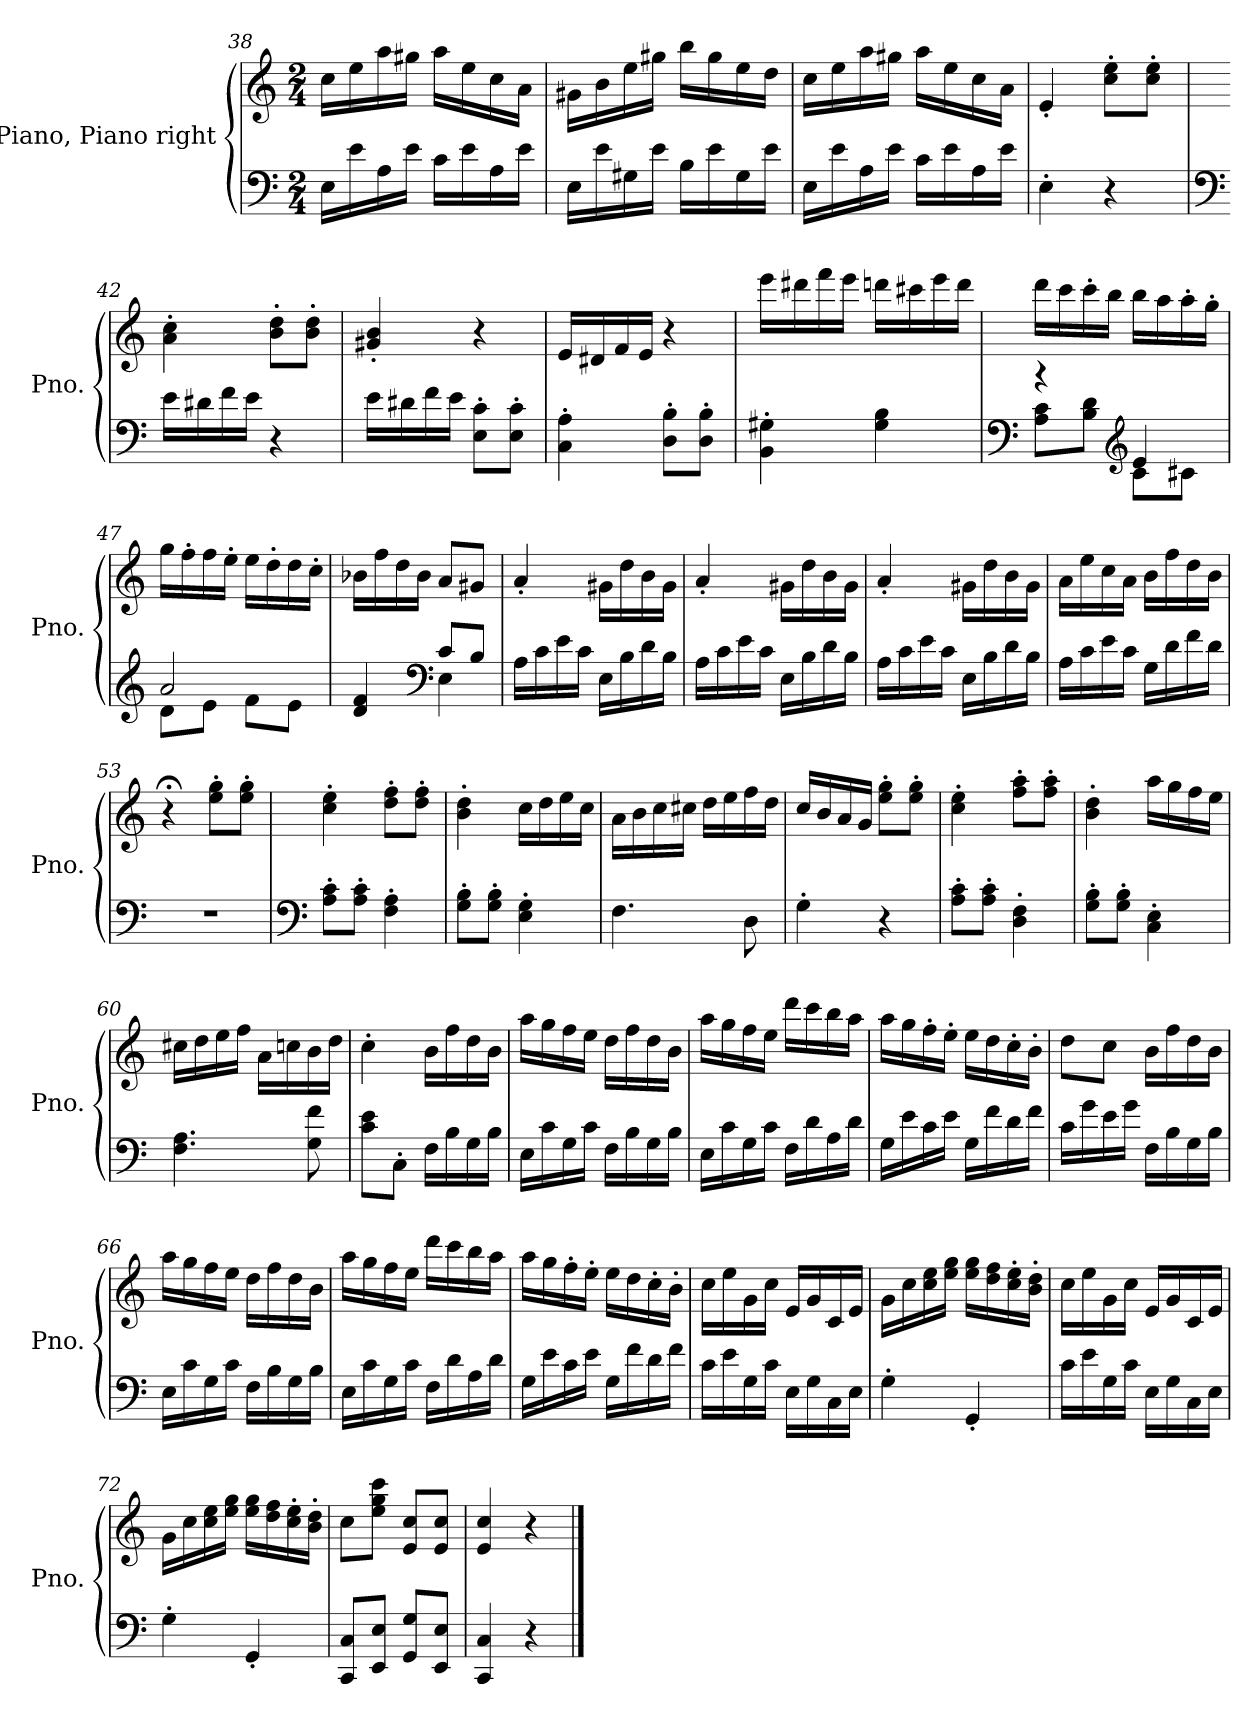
**kern	**kern
*part1	*part1
*staff2	*staff1
*I"Piano, Piano right	*
*I'Pno.	*
*clefF4	*clefG2
*k[]	*k[]
*M2/4	*M2/4
=38	=38
16E\LL	16cc\LL
16e\	16ee\
16A\	16aa\
16e\JJ	16gg#X\JJ
16c\LL	16aa\LL
16e\	16ee\
16A\	16cc\
16e\JJ	16a\JJ
!!LO:PB:g=z
=39	=39
16E\LL	16g#X\LL
16e\	16b\
16G#X\	16ee\
16e\JJ	16gg#X\JJ
16B\LL	16bb\LL
16e\	16gg#\
16G#\	16ee\
16e\JJ	16dd\JJ
=40	=40
16E\LL	16cc\LL
16e\	16ee\
16A\	16aa\
16e\JJ	16gg#X\JJ
16c\LL	16aa\LL
16e\	16ee\
16A\	16cc\
16e\JJ	16a\JJ
=41	=41
4E'\	4e'/
4r	8cc\' 8ee\'L
.	8cc\' 8ee\'J
=42	=42
*clefF4	*
16e\LL	4a\' 4cc\'
16d#X\	.
16f\	.
16e\JJ	.
4r	8b\' 8dd\'L
.	8b\' 8dd\'J
=43	=43
16e\LL	4g#X/' 4b/'
16d#X\	.
16f\	.
16e\JJ	.
8E\' 8c\'L	4r
8E\' 8c\'J	.
=44	=44
4C\' 4A\'	16e/LL
.	16d#X/
.	16f/
.	16e/JJ
8D\' 8B\'L	4r
8D\' 8B\'J	.
!!LO:LB:g=z
=45	=45
4BB\' 4G#X\'	16eee\LL
.	16ddd#X\
.	16fff\
.	16eee\JJ
4G#\ 4B\	16dddn\LL
.	16ccc#X\
.	16eee\
.	16ddd\JJ
=46	=46
*clefF4	*
*^	*
4r	8A\ 8c\L	16ddd\LL
.	.	16ccc\
.	8B\ 8d\J	16ccc'\
.	.	16bb\JJ
*clefG2	*	*
4e/	8c\L	16bb\LL
.	.	16aa\
.	8c#X\J	16aa'\
.	.	16gg'\JJ
=47	=47	=47
2a/	8d\L	16gg\LL
.	.	16ff'\
.	8e\J	16ff\
.	.	16ee'\JJ
.	8f\L	16ee\LL
.	.	16dd'\
.	8e\J	16dd\
.	.	16cc'\JJ
=48	=48	=48
4d/ 4f/	4ryy	16b-X\LL
.	.	16ff\
.	.	16dd\
.	.	16b-\JJ
*clefF4	*	*
8c/L	4E\	8a/L
8B/J	.	8g#X/J
*v	*v	*
=49	=49
16A\LL	4a'/
16c\	.
16e\	.
16c\JJ	.
16E\LL	16g#X\LL
16B\	16dd\
16d\	16b\
16B\JJ	16g#\JJ
!!LO:LB:g=z
=50	=50
16A\LL	4a'/
16c\	.
16e\	.
16c\JJ	.
16E\LL	16g#X\LL
16B\	16dd\
16d\	16b\
16B\JJ	16g#\JJ
=51	=51
16A\LL	4a'/
16c\	.
16e\	.
16c\JJ	.
16E\LL	16g#X\LL
16B\	16dd\
16d\	16b\
16B\JJ	16g#\JJ
=52	=52
16A\LL	16a\LL
16c\	16ee\
16e\	16cc\
16c\JJ	16a\JJ
16G\LL	16b\LL
16d\	16ff\
16f\	16dd\
16d\JJ	16b\JJ
=53	=53
2r	4r;<
.	8ee\' 8gg\'L
.	8ee\' 8gg\'J
=54	=54
*clefF4	*
8A\' 8c\'L	4cc\' 4ee\'
8A\' 8c\'J	.
4F\' 4A\'	8dd\' 8ff\'L
.	8dd\' 8ff\'J
=55	=55
8G\' 8B\'L	4b\' 4dd\'
8G\' 8B\'J	.
4E\' 4G\'	16cc\LL
.	16dd\
.	16ee\
.	16cc\JJ
!!LO:LB:g=z
=56	=56
4.F\	16a\LL
.	16b\
.	16cc\
.	16cc#X\JJ
.	16dd\LL
.	16ee\
8D\	16ff\
.	16dd\JJ
=57	=57
4G'\	16cc/LL
.	16b/
.	16a/
.	16g/JJ
4r	8ee\' 8gg\'L
.	8ee\' 8gg\'J
=58	=58
8A\' 8c\'L	4cc\' 4ee\'
8A\' 8c\'J	.
4D\' 4F\'	8ff\' 8aa\'L
.	8ff\' 8aa\'J
=59	=59
8G\' 8B\'L	4b\' 4dd\'
8G\' 8B\'J	.
4C\' 4E\'	16aa\LL
.	16gg\
.	16ff\
.	16ee\JJ
=60	=60
4.F\ 4.A\	16cc#X\LL
.	16dd\
.	16ee\
.	16ff\JJ
.	16a\LL
.	16ccn\
8G\ 8f\	16b\
.	16dd\JJ
=61	=61
8c\ 8e\L	4cc'\
8C'\J	.
16F\LL	16b\LL
16B\	16ff\
16G\	16dd\
16B\JJ	16b\JJ
=62	=62
16E\LL	16aa\LL
16c\	16gg\
16G\	16ff\
16c\JJ	16ee\JJ
16F\LL	16dd\LL
16B\	16ff\
16G\	16dd\
16B\JJ	16b\JJ
!!LO:LB:g=z
=63	=63
16E\LL	16aa\LL
16c\	16gg\
16G\	16ff\
16c\JJ	16ee\JJ
16F\LL	16ddd\LL
16d\	16ccc\
16A\	16bb\
16d\JJ	16aa\JJ
=64	=64
16G\LL	16aa\LL
16e\	16gg\
16c\	16ff'\
16e\JJ	16ee'\JJ
16G\LL	16ee\LL
16f\	16dd\
16d\	16cc'\
16f\JJ	16b'\JJ
=65	=65
16c\LL	8dd\L
16g\	.
16e\	8cc\J
16g\JJ	.
16F\LL	16b\LL
16B\	16ff\
16G\	16dd\
16B\JJ	16b\JJ
=66	=66
16E\LL	16aa\LL
16c\	16gg\
16G\	16ff\
16c\JJ	16ee\JJ
16F\LL	16dd\LL
16B\	16ff\
16G\	16dd\
16B\JJ	16b\JJ
=67	=67
16E\LL	16aa\LL
16c\	16gg\
16G\	16ff\
16c\JJ	16ee\JJ
16F\LL	16ddd\LL
16d\	16ccc\
16A\	16bb\
16d\JJ	16aa\JJ
!!LO:LB:g=z
=68	=68
16G\LL	16aa\LL
16e\	16gg\
16c\	16ff'\
16e\JJ	16ee'\JJ
16G\LL	16ee\LL
16f\	16dd\
16d\	16cc'\
16f\JJ	16b'\JJ
=69	=69
16c\LL	16cc\LL
16e\	16ee\
16G\	16g\
16c\JJ	16cc\JJ
16E\LL	16e/LL
16G\	16g/
16C\	16c/
16E\JJ	16e/JJ
=70	=70
4G'\	16g\LL
.	16cc\
.	16cc\ 16ee\
.	16ee\ 16gg\JJ
4GG'/	16ee\ 16gg\LL
.	16dd\ 16ff\
.	16cc\' 16ee\'
.	16b\' 16dd\'JJ
=71	=71
16c\LL	16cc\LL
16e\	16ee\
16G\	16g\
16c\JJ	16cc\JJ
16E\LL	16e/LL
16G\	16g/
16C\	16c/
16E\JJ	16e/JJ
=72	=72
4G'\	16g\LL
.	16cc\
.	16cc\ 16ee\
.	16ee\ 16gg\JJ
4GG'/	16ee\ 16gg\LL
.	16dd\ 16ff\
.	16cc\' 16ee\'
.	16b\' 16dd\'JJ
=73	=73
8CC/ 8C/L	8cc\L
8EE/ 8E/J	8ee\ 8gg\ 8ccc\J
8GG/ 8G/L	8e/ 8cc/L
8EE/ 8E/J	8e/ 8cc/J
=74	=74
4CC/ 4C/	4e/ 4cc/
4r	4r
==	==
*-	*-
